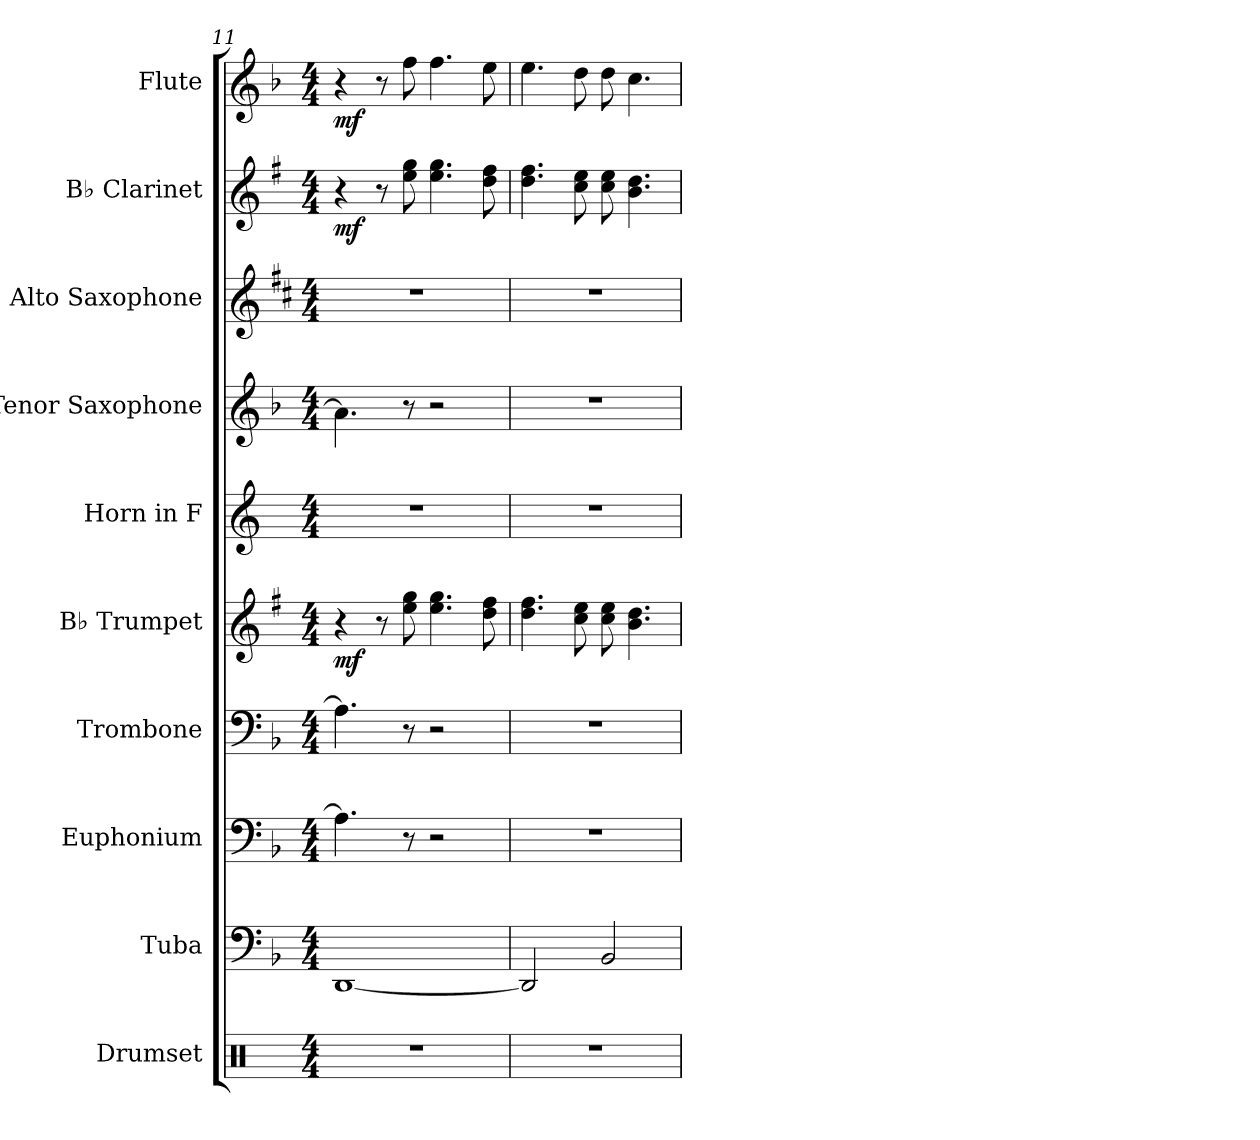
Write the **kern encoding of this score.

**kern	**kern	**kern	**kern	**kern	**dynam	**kern	**kern	**kern	**kern	**dynam	**kern	**dynam
*part10	*part9	*part8	*part7	*part6	*part6	*part5	*part4	*part3	*part2	*part2	*part1	*part1
*staff10	*staff9	*staff8	*staff7	*staff6	*staff6	*staff5	*staff4	*staff3	*staff2	*staff2	*staff1	*staff1
*I"Drumset	*I"Tuba	*I"Euphonium	*I"Trombone	*I"B♭ Trumpet	*	*I"Horn in F	*I"Tenor Saxophone	*I"Alto Saxophone	*I"B♭ Clarinet	*	*I"Flute	*
*I'Drs.	*I'Tba.	*I'Euph.	*I'Tbn.	*I'B♭ Tpt.	*	*	*I'T. Sax.	*I'A. Sax.	*I'B♭ Cl.	*	*I'Fl.	*
*clefX	*clefF4	*clefF4	*clefF4	*clefG2	*	*clefG2	*clefG2	*clefG2	*clefG2	*	*clefG2	*
*	*	*	*	*ITrd1c2	*	*ITrd4c7	*ITrd8c14	*ITrd5c9	*ITrd1c2	*	*	*
*k[]	*k[b-]	*k[b-]	*k[b-]	*k[b-]	*	*k[b-]	*k[b-]	*k[b-]	*k[b-]	*	*k[b-]	*
*M4/4	*M4/4	*M4/4	*M4/4	*M4/4	*	*M4/4	*M4/4	*M4/4	*M4/4	*	*M4/4	*
=11	=11	=11	=11	=11	=11	=11	=11	=11	=11	=11	=11	=11
!	!	!	!	!	!LO:DY:b	!	!	!	!	!LO:DY:b	!	!LO:DY:b
1r	[1DD	4.A\]	4.A\]	4r	mf	1r	4.A\]	1r	4r	mf	4r	mf
.	.	.	.	8r	.	.	.	.	8r	.	8r	.
.	.	8r	8r	8dd\ 8ff\	.	.	8r	.	8dd\ 8ff\	.	8ff\	.
.	.	2r	2r	4.dd\ 4.ff\	.	.	2r	.	4.dd\ 4.ff\	.	4.ff\	.
.	.	.	.	8cc\ 8ee\	.	.	.	.	8cc\ 8ee\	.	8ee\	.
=12	=12	=12	=12	=12	=12	=12	=12	=12	=12	=12	=12	=12
1r	2DD/]	1r	1r	4.cc\ 4.ee\	.	1r	1r	1r	4.cc\ 4.ee\	.	4.ee\	.
.	.	.	.	8b-\ 8dd\	.	.	.	.	8b-\ 8dd\	.	8dd\	.
.	2BB-/	.	.	8b-\ 8dd\	.	.	.	.	8b-\ 8dd\	.	8dd\	.
.	.	.	.	4.a\ 4.cc\	.	.	.	.	4.a\ 4.cc\	.	4.cc\	.
=	=	=	=	=	=	=	=	=	=	=	=	=
*-	*-	*-	*-	*-	*-	*-	*-	*-	*-	*-	*-	*-
